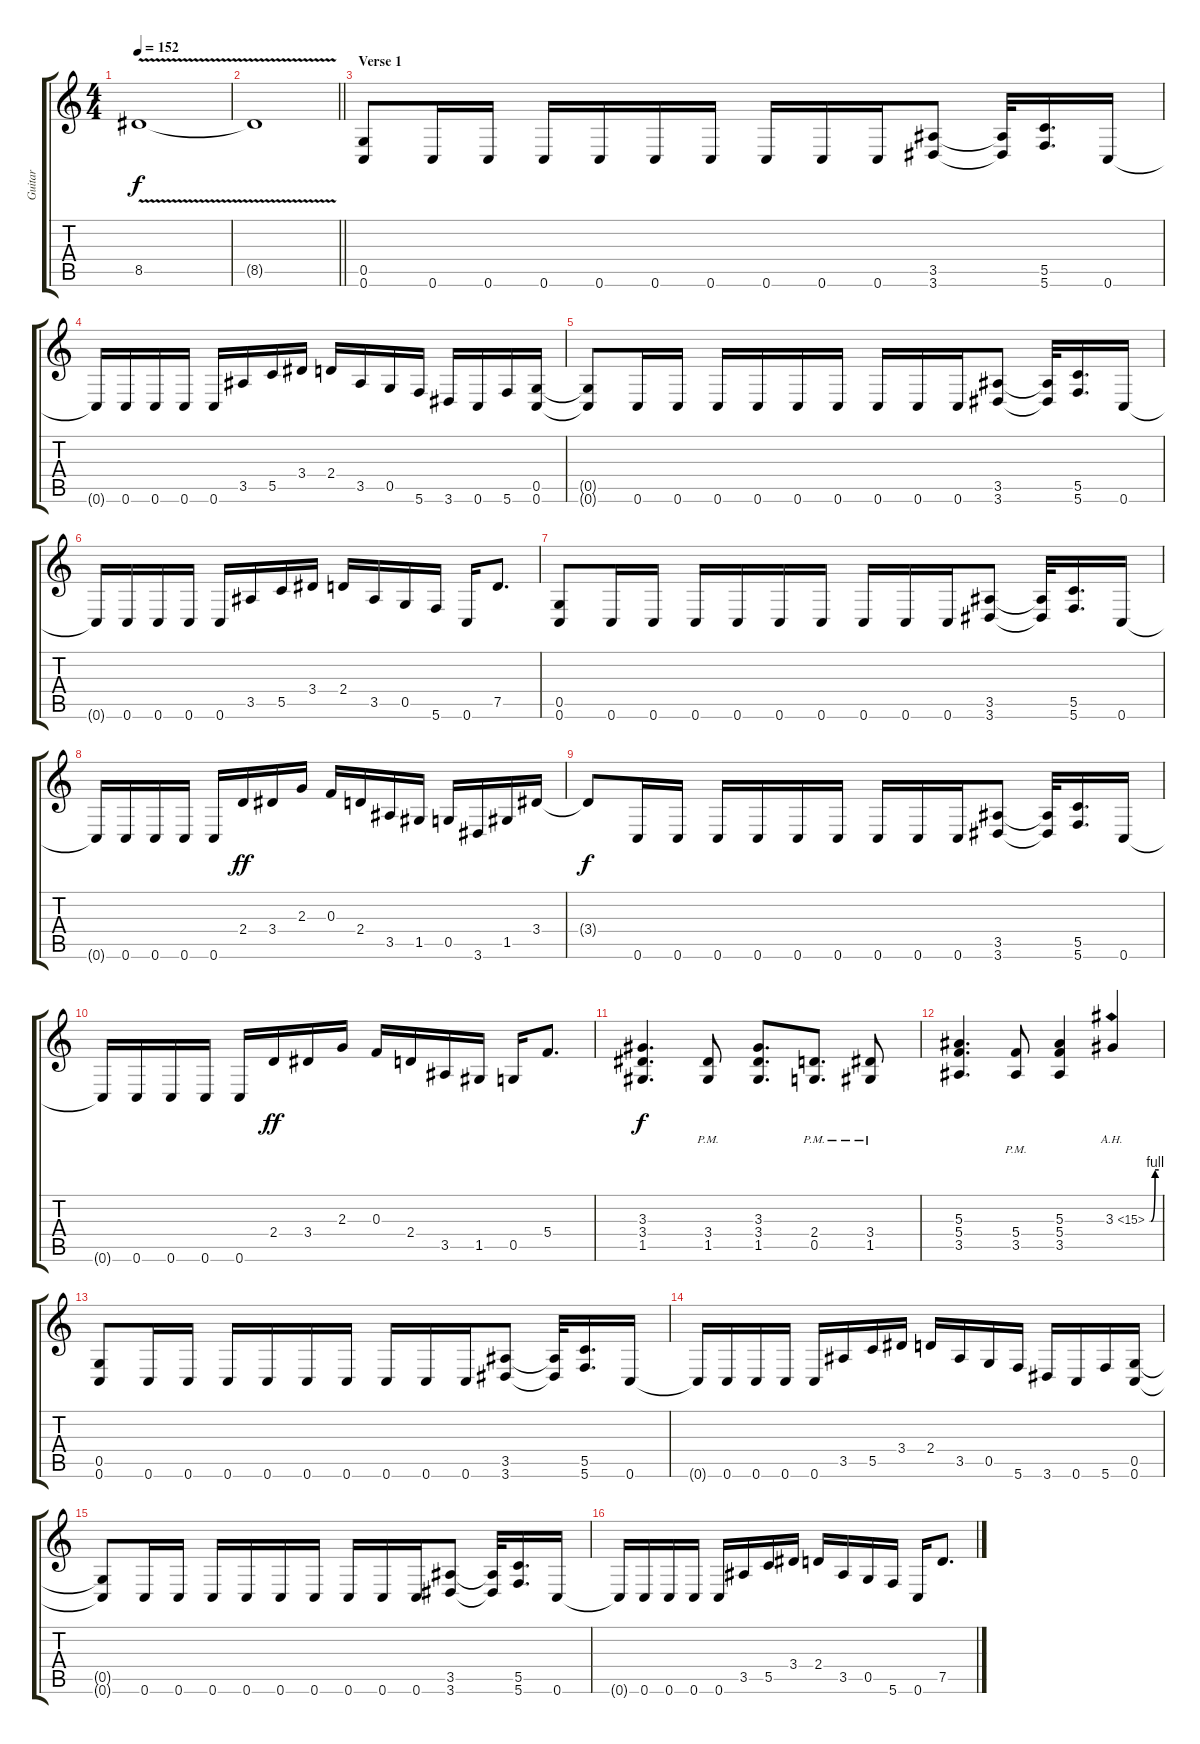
\track ("Guitar" "Guitar") {instrument distortionguitar}
\staff {score tabs}
\tuning (D4 A3 F3 C3 G2 C2) {hide}
\ts (4 4)
\tempo 152
\clef g2
\ks c
8.5{v}.1{dy f} |
\barLineRight lightlight
8.5{t}.1 |
\section ("" "Verse 1")
(0.5 0.6).8{volume 13 balance 5} 0.6.16 0.6.16 0.6.16 0.6.16 0.6.16 0.6.16 0.6.16 0.6.16 0.6.16 (3.5 3.6).8 (3.5{t} 3.6{t}).32 (5.5 5.6).16{d} 0.6.16 |
0.6{t}.16 0.6.16 0.6.16 0.6.16 0.6.16 3.5.16 5.5.16 3.4.16 2.4.16 3.5.16 0.5.16 5.6.16 3.6.16 0.6.16 5.6.16 (0.5 0.6).16 |
(0.5{t} 0.6{t}).8 0.6.16 0.6.16 0.6.16 0.6.16 0.6.16 0.6.16 0.6.16 0.6.16 0.6.16 (3.5 3.6).8 (3.5{t} 3.6{t}).32 (5.5 5.6).16{d} 0.6.16 |
0.6{t}.16 0.6.16 0.6.16 0.6.16 0.6.16 3.5.16 5.5.16 3.4.16 2.4.16 3.5.16 0.5.16 5.6.16 0.6.16 7.5.8{d} |
(0.5 0.6).8 0.6.16 0.6.16 0.6.16 0.6.16 0.6.16 0.6.16 0.6.16 0.6.16 0.6.16 (3.5 3.6).8 (3.5{t} 3.6{t}).32 (5.5 5.6).16{d} 0.6.16 |
0.6{t}.16 0.6.16 0.6.16 0.6.16 0.6.16 2.4.16{dy ff} 3.4.16 2.3.16 0.3.16 2.4.16 3.5.16 1.5.16 0.5.16 3.6.16 1.5.16 3.4.16 |
3.4{t}.8{dy f} 0.6.16 0.6.16 0.6.16 0.6.16 0.6.16 0.6.16 0.6.16 0.6.16 0.6.16 (3.5 3.6).8 (3.5{t} 3.6{t}).32 (5.5 5.6).16{d} 0.6.16 |
0.6{t}.16 0.6.16 0.6.16 0.6.16 0.6.16 2.4.16{dy ff} 3.4.16 2.3.16 0.3.16 2.4.16 3.5.16 1.5.16 0.5.16 5.4.8{d} |
(3.3 3.4 1.5).4{d dy f} (3.4{pm} 1.5).8 (3.3 3.4 1.5).8{d} (2.4{pm} 0.5).8{d} (3.4{pm} 1.5).8 |
(5.3 5.4 3.5).4{d} (5.4{pm} 3.5).8 (5.3 5.4 3.5).4 3.3{be (custom 0 0 9 0 36 4 60 4) ah 12}.4 |
(0.5 0.6).8 0.6.16 0.6.16 0.6.16 0.6.16 0.6.16 0.6.16 0.6.16 0.6.16 0.6.16 (3.5 3.6).8 (3.5{t} 3.6{t}).32 (5.5 5.6).16{d} 0.6.16 |
0.6{t}.16 0.6.16 0.6.16 0.6.16 0.6.16 3.5.16 5.5.16 3.4.16 2.4.16 3.5.16 0.5.16 5.6.16 3.6.16 0.6.16 5.6.16 (0.5 0.6).16 |
(0.5{t} 0.6{t}).8 0.6.16 0.6.16 0.6.16 0.6.16 0.6.16 0.6.16 0.6.16 0.6.16 0.6.16 (3.5 3.6).8 (3.5{t} 3.6{t}).32 (5.5 5.6).16{d} 0.6.16 |
0.6{t}.16 0.6.16 0.6.16 0.6.16 0.6.16 3.5.16 5.5.16 3.4.16 2.4.16 3.5.16 0.5.16 5.6.16 0.6.16 7.5.8{d}
